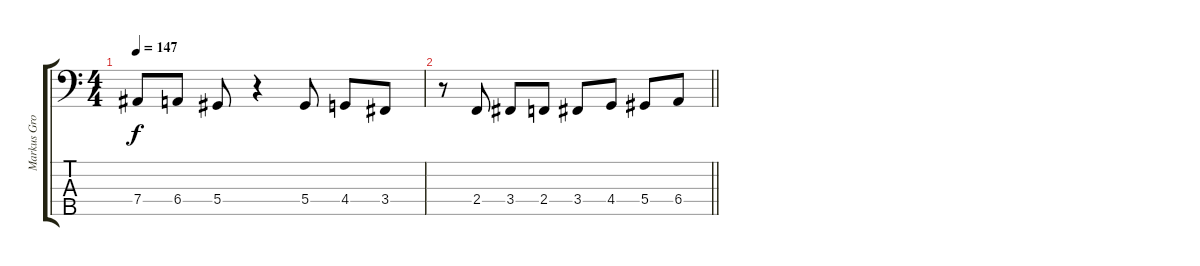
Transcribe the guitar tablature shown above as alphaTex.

\track ("Markus Grosskopf" "Markus Gro") {instrument slapbass2}
\staff {score tabs}
\tuning (Gb2 Db2 Ab1 Eb1 Bb0) {hide}
\ts (4 4)
\tempo 147
\clef f4
\ks c
7.4.8{dy f} 6.4.8 5.4.8 r.4 5.4.8 4.4.8 3.4.8 |
\barLineRight lightlight
r.8 2.4.8 3.4.8 2.4.8 3.4.8 4.4.8 5.4.8 6.4.8
